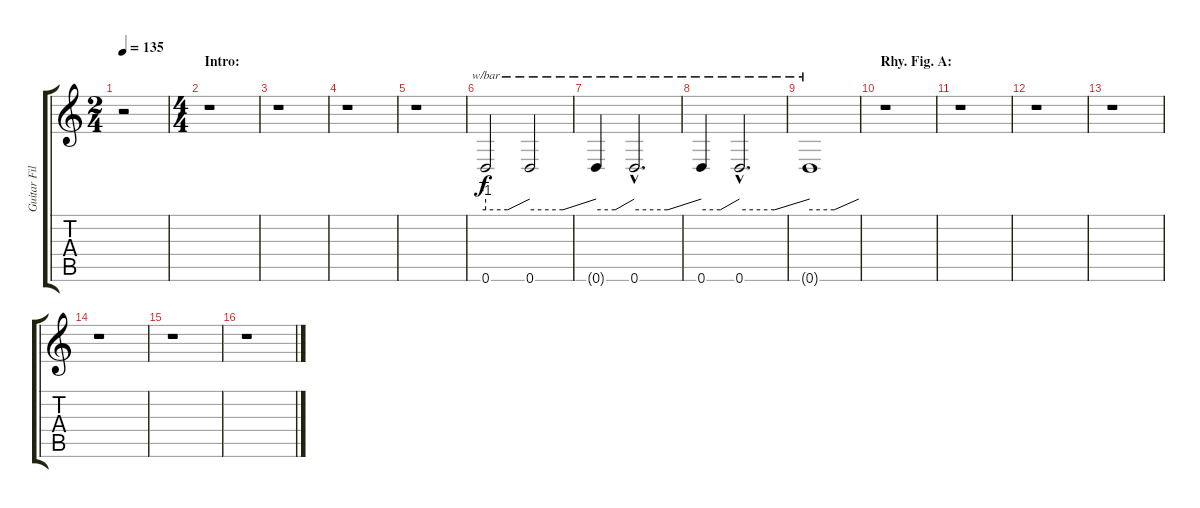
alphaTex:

\track ("Guitar Fills I" "Guitar Fil") {instrument distortionguitar}
\staff {score tabs}
\tuning (E4 B3 G3 D3 A2 E2) {hide}
\ts (2 4)
\tempo 135
\clef g2
\ks c
r.2{dy f instrument distortionguitar} |
\ts (4 4)
\section ("" "Intro:")
r.1 |
r.1 |
r.1 |
r.1 |
0.6.2{tbe (custom default 0 -4 30 -4 60 0) volume 16} 0.6.2{tbe (custom default 0 -4 30 -4 60 0)} |
0.6{t}.4{tbe (custom default 0 -4 30 -4 60 0)} 0.6{hac}.2{d tbe (custom default 0 -4 30 -4 60 0)} |
0.6.4{tbe (custom default 0 -4 30 -4 60 0)} 0.6{hac}.2{d tbe (custom default 0 -4 30 -4 60 0)} |
0.6{t}.1{tbe (custom default 0 -4 30 -4 60 0)} |
\section ("" "Rhy. Fig. A:")
r.1 |
r.1 |
r.1 |
r.1 |
r.1 |
r.1 |
r.1
